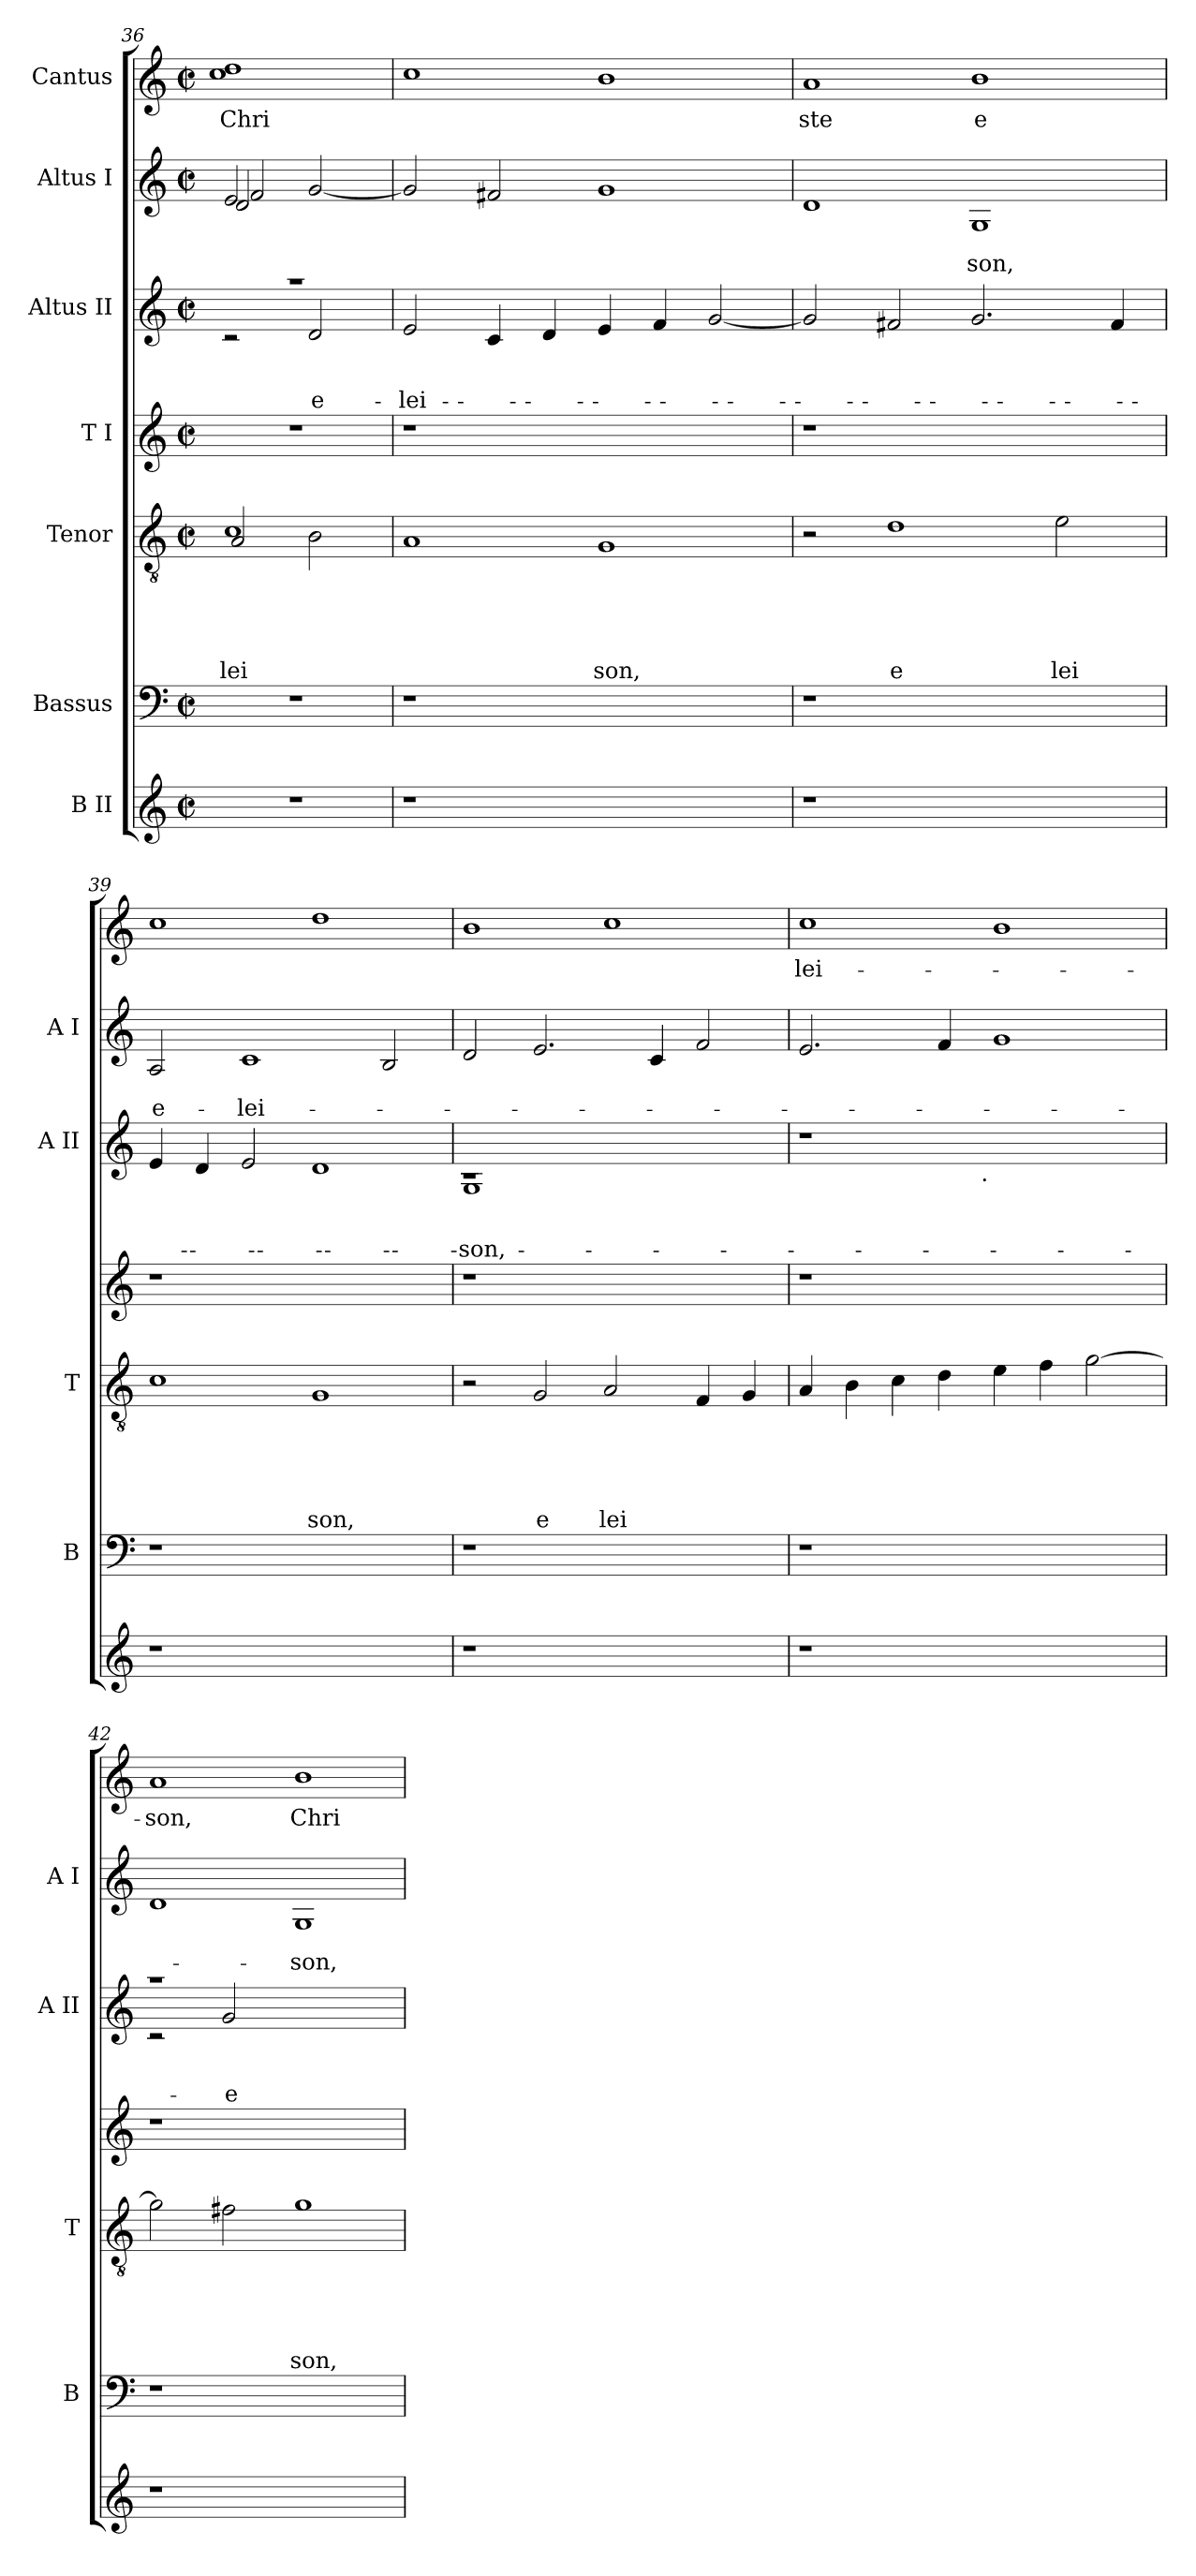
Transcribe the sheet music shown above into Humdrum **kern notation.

**kern	**kern	**kern	**text	**text	**text	**text	**text	**kern	**kern	**text	**text	**text	**kern	**text	**text	**kern	**text
*part7	*part6	*part5	*part5	*part5	*part5	*part5	*part5	*part4	*part3	*part3	*part3	*part3	*part2	*part2	*part2	*part1	*part1
*staff7	*staff6	*staff5	*staff5	*staff5	*staff5	*staff5	*staff5	*staff4	*staff3	*staff3	*staff3	*staff3	*staff2	*staff2	*staff2	*staff1	*staff1
*I"B II	*I"Bassus	*I"Tenor	*	*	*	*	*	*I"T I	*I"Altus II	*	*	*	*I"Altus I	*	*	*I"Cantus	*
*	*I'B	*I'T	*	*	*	*	*	*	*I'A II	*	*	*	*I'A I	*	*	*	*
*clefG2	*clefF4	*clefGv2	*	*	*	*	*	*clefG2	*clefG2	*	*	*	*clefG2	*	*	*clefG2	*
*k[]	*k[]	*k[]	*	*	*	*	*	*k[]	*k[]	*	*	*	*k[]	*	*	*k[]	*
*C:	*C:	*C:	*	*	*	*	*	*C:	*C:	*	*	*	*C:	*	*	*C:	*
*M2/2	*M2/2	*M2/2	*	*	*	*	*	*M2/2	*M2/2	*	*	*	*M2/2	*	*	*M2/2	*
*met(c|)	*met(c|)	*met(c|)	*	*	*	*	*	*met(c|)	*met(c|)	*	*	*	*met(c|)	*	*	*met(c|)	*
=36	=36	=36	=36	=36	=36	=36	=36	=36	=36	=36	=36	=36	=36	=36	=36	=36	=36
*	*	*^	*	*	*	*	*	*	*	*	*	*	*	*	*	*	*
!	!	!	!	!	!	!	!	!LO:LY:b	!	!	!	!	!	!	!	!	!	!LO:LY:b
*	*	*	*	*	*	*	*	*	*	*^	*	*	*	*^	*	*	*	*
*	*	*	*	*	*	*	*	*	*	*	*	*	*	*	*	*^	*	*	*	*
1r	1r	1c	2A/	.	.	.	.	lei	1r	1raa	2rc	.	.	.	2e/	2d/	2f/	.	.	1cc 1dd	Chri
!	!	!	!	!	!	!	!	!	!	!	!	!	!	!LO:LY:b	!	!	!	!	!	!	!
.	.	.	2B\	.	.	.	.	.	.	.	2d/	.	.	e-	[<2g/	2ryy	2ryy	.	.	.	.
=37	=37	=37	=37	=37	=37	=37	=37	=37	=37	=37	=37	=37	=37	=37	=37	=37	=37	=37	=37	=37	=37
!	!	!	!	!	!	!	!	!	!	!	!	!	!	!LO:LY:b	!	!	!	!	!	!	!
*	*	*	*	*	*	*	*	*	*	*v	*v	*	*	*	*	*	*	*	*	*	*
*	*	*v	*v	*	*	*	*	*	*	*	*	*	*	*v	*v	*v	*	*	*	*
1r	1r	1A	.	.	.	.	.	1r	2e/	.	.	-lei-	2g/]	.	.	1cc	.
.	.	.	.	.	.	.	.	.	4c/	.	.	.	2f#/	.	.	.	.
.	.	.	.	.	.	.	.	.	4d/	.	.	.	.	.	.	.	.
!	!	!	!	!	!	!	!LO:LY:b	!	!	!	!	!	!	!	!	!	!
1ryy	1ryy	1G	.	.	.	.	son,	1ryy	4e/	.	.	.	1g	.	.	1b	.
.	.	.	.	.	.	.	.	.	4f/	.	.	.	.	.	.	.	.
.	.	.	.	.	.	.	.	.	[<2g/	.	.	.	.	.	.	.	.
=38	=38	=38	=38	=38	=38	=38	=38	=38	=38	=38	=38	=38	=38	=38	=38	=38	=38
!	!	!	!	!	!	!	!	!	!	!	!	!	!	!	!	!	!LO:LY:b
1r	1r	2r	.	.	.	.	.	1r	2g/]	.	.	.	1d	.	.	1a	ste
!	!	!	!	!	!	!	!LO:LY:b	!	!	!	!	!	!	!	!	!	!
.	.	1d	.	.	.	.	e	.	2f#/	.	.	.	.	.	.	.	.
!	!	!	!	!	!	!	!	!	!	!	!	!	!	!	!LO:LY:b	!	!LO:LY:b:rj
1ryy	1ryy	.	.	.	.	.	.	1ryy	2.g/	.	.	.	1G	.	-son,	1b	e
!	!	!	!	!	!	!	!LO:LY:b	!	!	!	!	!	!	!	!	!	!
.	.	2e\	.	.	.	.	lei	.	.	.	.	.	.	.	.	.	.
.	.	.	.	.	.	.	.	.	4f#/	.	.	.	.	.	.	.	.
=39	=39	=39	=39	=39	=39	=39	=39	=39	=39	=39	=39	=39	=39	=39	=39	=39	=39
!	!	!	!	!	!	!	!	!	!	!	!	!	!	!	!LO:LY:b	!	!
1r	1r	1c	.	.	.	.	.	1r	4e/	.	.	.	2A/	.	e-	1cc	.
.	.	.	.	.	.	.	.	.	4d/	.	.	.	.	.	.	.	.
!	!	!	!	!	!	!	!	!	!	!	!	!	!	!	!LO:LY:b	!	!
.	.	.	.	.	.	.	.	.	2e/	.	.	.	1c	.	-lei-	.	.
!	!	!	!	!	!	!	!LO:LY:b	!	!	!	!	!	!	!	!	!	!
1ryy	1ryy	1G	.	.	.	.	son,	1ryy	1d	.	.	.	.	.	.	1dd	.
.	.	.	.	.	.	.	.	.	.	.	.	.	2B/	.	.	.	.
=40	=40	=40	=40	=40	=40	=40	=40	=40	=40	=40	=40	=40	=40	=40	=40	=40	=40
*	*	*	*	*	*	*	*	*	*^	*	*	*	*	*	*	*	*
!	!	!	!	!	!	!	!	!	!	!LO:N:vis=1	!	!	!LO:LY:b	!	!	!	!	!
1r	1r	2r	.	.	.	.	.	1r	1G	0rc	.	.	-son,	2d/	.	.	1b	.
!	!	!	!	!	!	!	!LO:LY:b	!	!	!	!	!	!	!	!	!	!	!
.	.	2G/	.	.	.	.	e	.	.	.	.	.	.	2.e/	.	.	.	.
!	!	!	!	!	!	!	!LO:LY:b	!	!	!	!	!	!	!	!	!	!	!
1ryy	1ryy	2A/	.	.	.	.	lei	1ryy	1ryy	.	.	.	.	.	.	.	1cc	.
.	.	.	.	.	.	.	.	.	.	.	.	.	.	4c/	.	.	.	.
.	.	4F/	.	.	.	.	.	.	.	.	.	.	.	2f/	.	.	.	.
.	.	4G/	.	.	.	.	.	.	.	.	.	.	.	.	.	.	.	.
!!LO:PB:g=z
=41	=41	=41	=41	=41	=41	=41	=41	=41	=41	=41	=41	=41	=41	=41	=41	=41	=41	=41
!	!	!	!	!	!	!	!	!	!	!	!	!	!	!	!	!	!	!LO:LY:b
1r	1r	4A/	.	.	.	.	.	1r	1r	2ryy	.	.	.	2.e/	.	.	1cc	lei-
.	.	4B\	.	.	.	.	.	.	.	.	.	.	.	.	.	.	.	.
.	.	4c\	.	.	.	.	.	.	.	4...ryy	.	.	.	.	.	.	.	.
.	.	4d\	.	.	.	.	.	.	.	.	.	.	.	4f/	.	.	.	.
!	!	!	!	!	!	!	!	!	!	!LO:TX:b:t=.	!	!	!	!	!	!	!	!
.	.	.	.	.	.	.	.	.	.	1ryy	.	.	.	.	.	.	.	.
1ryy	1ryy	4e\	.	.	.	.	.	1ryy	1ryy	.	.	.	.	1g	.	.	1b	.
.	.	4f\	.	.	.	.	.	.	.	.	.	.	.	.	.	.	.	.
.	.	[>2g\	.	.	.	.	.	.	.	.	.	.	.	.	.	.	.	.
.	.	.	.	.	.	.	.	.	.	32ryy	.	.	.	.	.	.	.	.
=42	=42	=42	=42	=42	=42	=42	=42	=42	=42	=42	=42	=42	=42	=42	=42	=42	=42	=42
!	!	!	!	!	!	!	!	!	!	!	!	!	!	!	!	!	!	!LO:LY:b
1r	1r	2g\]	.	.	.	.	.	1r	1raa	2rc	.	.	.	1d	.	.	1a	-son,
!	!	!	!	!	!	!	!	!	!	!	!	!	!LO:LY:b	!	!	!	!	!
.	.	2f#\	.	.	.	.	.	.	.	2g/	.	.	e	.	.	.	.	.
!	!	!	!	!	!	!	!LO:LY:b	!	!	!	!	!	!	!	!	!LO:LY:b	!	!LO:LY:b
1ryy	1ryy	1g	.	.	.	.	son,	1ryy	1ryy	1ryy	.	.	.	1G	.	-son,	1b	Chri-
*	*	*	*	*	*	*	*	*	*v	*v	*	*	*	*	*	*	*	*
=	=	=	=	=	=	=	=	=	=	=	=	=	=	=	=	=	=
*-	*-	*-	*-	*-	*-	*-	*-	*-	*-	*-	*-	*-	*-	*-	*-	*-	*-
